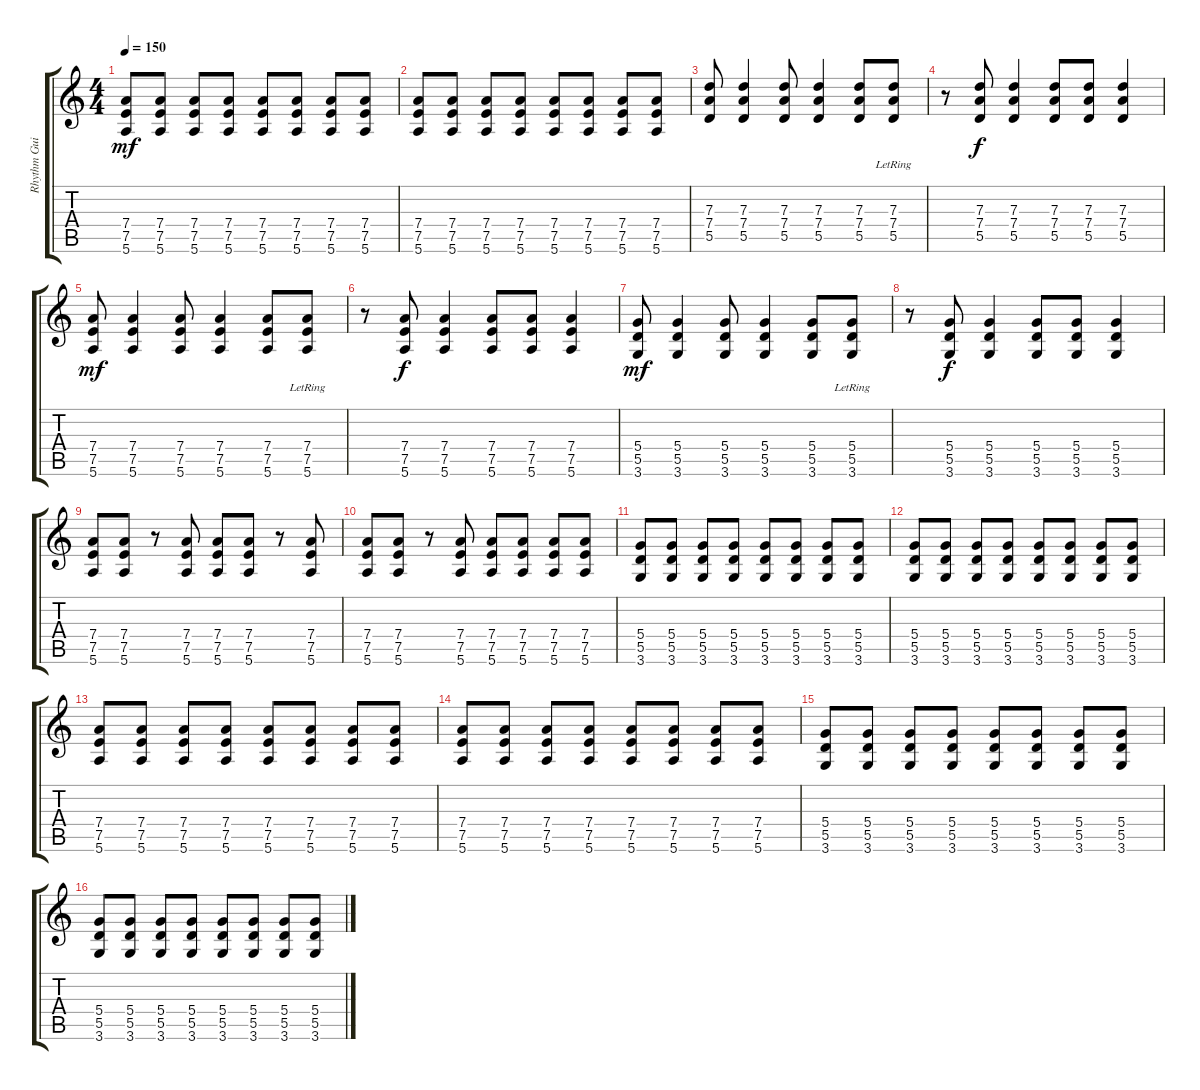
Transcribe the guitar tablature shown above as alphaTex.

\track ("Rhythm Guitar " "Rhythm Gui") {instrument overdrivenguitar}
\staff {score tabs}
\tuning (E4 B3 G3 D3 A2 E2) {hide}
\ts (4 4)
\tempo 150
\clef g2
\ks c
(7.4 7.5 5.6).8{dy mf} (7.4 7.5 5.6).8 (7.4 7.5 5.6).8 (7.4 7.5 5.6).8 (7.4 7.5 5.6).8 (7.4 7.5 5.6).8 (7.4 7.5 5.6).8 (7.4 7.5 5.6).8 |
(7.4 7.5 5.6).8 (7.4 7.5 5.6).8 (7.4 7.5 5.6).8 (7.4 7.5 5.6).8 (7.4 7.5 5.6).8 (7.4 7.5 5.6).8 (7.4 7.5 5.6).8 (7.4 7.5 5.6).8 |
(7.3 7.4 5.5).8 (7.3 7.4 5.5).4 (7.3 7.4 5.5).8 (7.3 7.4 5.5).4 (7.3 7.4 5.5).8 (7.3{lr} 7.4 5.5).8 |
r.8 (7.3 7.4 5.5).8{dy f} (7.3 7.4 5.5).4 (7.3 7.4 5.5).8 (7.3 7.4 5.5).8 (7.3 7.4 5.5).4 |
(7.4 7.5 5.6).8{dy mf} (7.4 7.5 5.6).4 (7.4 7.5 5.6).8 (7.4 7.5 5.6).4 (7.4 7.5 5.6).8 (7.4{lr} 7.5{lr} 5.6{lr}).8 |
r.8 (7.4 7.5 5.6).8{dy f} (7.4 7.5 5.6).4 (7.4 7.5 5.6).8 (7.4 7.5 5.6).8 (7.4 7.5 5.6).4 |
(5.4 5.5 3.6).8{dy mf} (5.4 5.5 3.6).4 (5.4 5.5 3.6).8 (5.4 5.5 3.6).4 (5.4 5.5 3.6).8 (5.4{lr} 5.5{lr} 3.6{lr}).8 |
r.8 (5.4 5.5 3.6).8{dy f} (5.4 5.5 3.6).4 (5.4 5.5 3.6).8 (5.4 5.5 3.6).8 (5.4 5.5 3.6).4 |
(7.4 7.5 5.6).8 (7.4 7.5 5.6).8 r.8 (7.4 7.5 5.6).8 (7.4 7.5 5.6).8 (7.4 7.5 5.6).8 r.8 (7.4 7.5 5.6).8 |
(7.4 7.5 5.6).8 (7.4 7.5 5.6).8 r.8 (7.4 7.5 5.6).8 (7.4 7.5 5.6).8 (7.4 7.5 5.6).8 (7.4 7.5 5.6).8 (7.4 7.5 5.6).8 |
(5.4 5.5 3.6).8 (5.4 5.5 3.6).8 (5.4 5.5 3.6).8 (5.4 5.5 3.6).8 (5.4 5.5 3.6).8 (5.4 5.5 3.6).8 (5.4 5.5 3.6).8 (5.4 5.5 3.6).8 |
(5.4 5.5 3.6).8 (5.4 5.5 3.6).8 (5.4 5.5 3.6).8 (5.4 5.5 3.6).8 (5.4 5.5 3.6).8 (5.4 5.5 3.6).8 (5.4 5.5 3.6).8 (5.4 5.5 3.6).8 |
(7.4 7.5 5.6).8 (7.4 7.5 5.6).8 (7.4 7.5 5.6).8 (7.4 7.5 5.6).8 (7.4 7.5 5.6).8 (7.4 7.5 5.6).8 (7.4 7.5 5.6).8 (7.4 7.5 5.6).8 |
(7.4 7.5 5.6).8 (7.4 7.5 5.6).8 (7.4 7.5 5.6).8 (7.4 7.5 5.6).8 (7.4 7.5 5.6).8 (7.4 7.5 5.6).8 (7.4 7.5 5.6).8 (7.4 7.5 5.6).8 |
(5.4 5.5 3.6).8 (5.4 5.5 3.6).8 (5.4 5.5 3.6).8 (5.4 5.5 3.6).8 (5.4 5.5 3.6).8 (5.4 5.5 3.6).8 (5.4 5.5 3.6).8 (5.4 5.5 3.6).8 |
(5.4 5.5 3.6).8 (5.4 5.5 3.6).8 (5.4 5.5 3.6).8 (5.4 5.5 3.6).8 (5.4 5.5 3.6).8 (5.4 5.5 3.6).8 (5.4 5.5 3.6).8 (5.4 5.5 3.6).8
